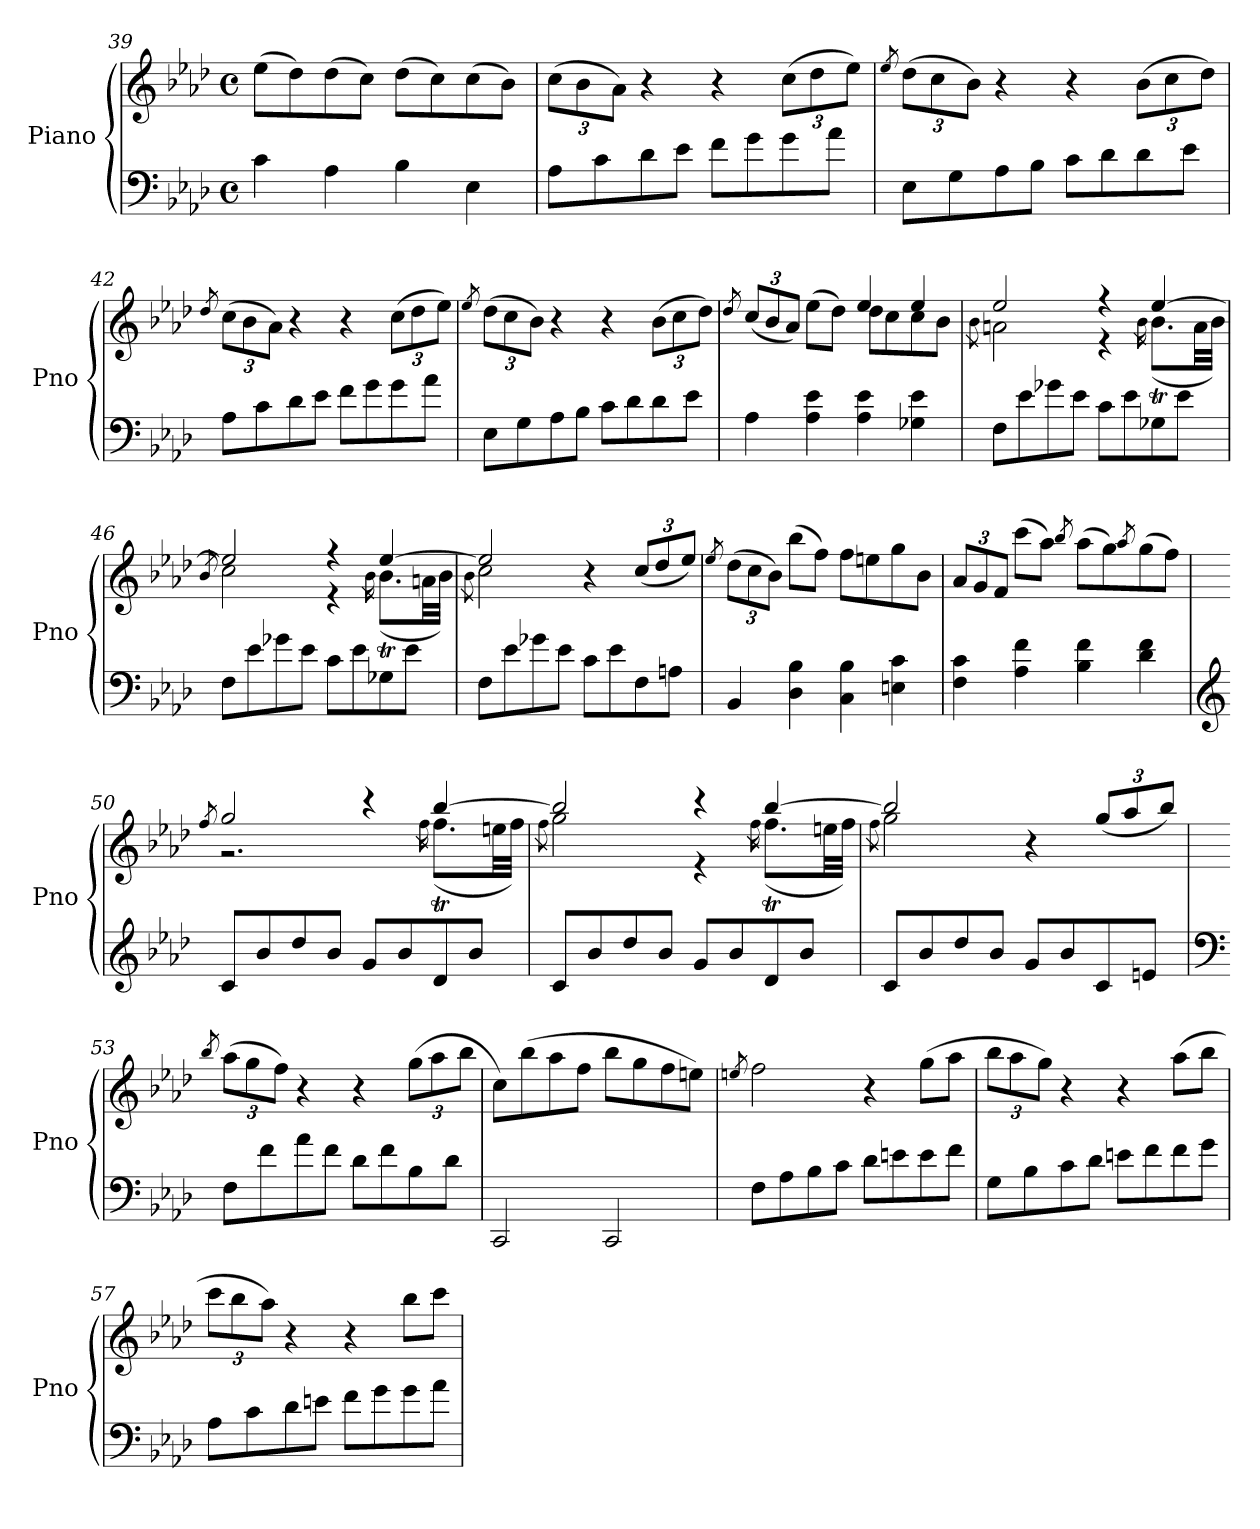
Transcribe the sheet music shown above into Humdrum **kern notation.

**kern	**kern
*part1	*part1
*staff2	*staff1
*I"Piano	*
*I'Pno	*
*clefF4	*clefG2
*k[b-e-a-d-]	*k[b-e-a-d-]
*M4/4	*M4/4
*met(c)	*met(c)
=39	=39
4c\	(>8ee-\L
.	8dd-\)
4A-\	(>8dd-\
.	8cc\J)
4B-\	(>8dd-\L
.	8cc\)
4E-\	(>8cc\
.	8b-\J)
=40	=40
*	*Xbrackettup
8A-\L	(>12cc\L
.	12b-\
8c\	.
.	12a-\J)
8d-\	4r
8e-\J	.
8f\L	4r
8g\	.
8g\	(>12cc\L
.	12dd-\
8a-\J	.
.	12ee-\J)
!!LO:PB:g=z
=41	=41
.	8qee-/
8E-\L	(>12dd-\L
.	12cc\
8G\	.
.	12b-\J)
8A-\	4r
8B-\J	.
8c\L	4r
8d-\	.
8d-\	(>12b-\L
.	12cc\
8e-\J	.
.	12dd-\J)
=42	=42
.	8qdd-/
8A-\L	(>12cc\L
.	12b-\
8c\	.
.	12a-\J)
8d-\	4r
8e-\J	.
8f\L	4r
8g\	.
8g\	(>12cc\L
.	12dd-\
8a-\J	.
.	12ee-\J)
=43	=43
.	8qee-/
8E-\L	(>12dd-\L
.	12cc\
8G\	.
.	12b-\J)
8A-\	4r
8B-\J	.
8c\L	4r
8d-\	.
8d-\	(>12b-\L
.	12cc\
8e-\J	.
.	12dd-\J)
!!LO:LB:g=z
=44	=44
.	8qdd-/
*	*^
4A-\	(>12cc/L	2rFyy
.	12b-/	.
.	12a-/J)	.
4A-\ 4e-\	(>8ee-\L	.
.	8dd-\J)	.
4A-\ 4e-\	4ee-/	8dd-\L
.	.	8cc\
4G-X\ 4e-\	4ee-/	8cc\
.	.	8b-\J
=45	=45	=45
.	.	8qb-\
8F\L	2ee-/	2an\
8e-\	.	.
8g-X\	.	.
8e-\J	.	.
8c\L	4r	4r
8e-\	.	.
.	.	16qb-\
8G-X\	[4ee-/	(<8.b-T\L
8e-\J	.	.
.	.	32a\LL
.	.	32b-\JJJ)
=46	=46	=46
.	.	8qb-/
8F\L	2ee-/]	2cc\
8e-\	.	.
8g-X\	.	.
8e-\J	.	.
8c\L	4r	4r
8e-\	.	.
.	.	16qb-\
8G-X\	[4ee-/	(<8.b-T\L
8e-\J	.	.
.	.	32an\LL
.	.	32b-\JJJ)
!!LO:LB:g=z	!!
=47	=47	=47
.	.	8qb-\
8F\L	2ee-/]	2cc\
8e-\	.	.
8g-X\	.	.
8e-\J	.	.
8c\L	4r	2rFyy
8e-\	.	.
8F\	(>12cc/L	.
.	12dd-/	.
8An\J	.	.
.	12ee-/J)	.
*	*v	*v
=48	=48
.	8qee-/
4BB-/	(>12dd-\L
.	12cc\
.	12b-\J)
4D-\ 4B-\	(>8bb-\L
.	8ff\J)
4C\ 4B-\	8ff\L
.	8een\
4En\ 4c\	8gg\
.	8b-\J
=49	=49
4F\ 4c\	12a-/L
.	12g/
.	12f/J
4A-\ 4f\	(>8ccc\L
.	8aa-\J)
.	8qbb-/
4B-\ 4f\	(>8aa-\L
.	8gg\)
.	8qaa-/
4d-\ 4f\	(>8gg\
.	8ff\J)
!!LO:LB:g=z
=50	=50
*clefG2	*
.	8qff/
*	*^
8c/L	2gg/	2.r
8b-/	.	.
8dd-/	.	.
8b-/J	.	.
8g/L	4r	.
8b-/	.	.
.	.	16qff\
8d-/	[4bb-/	(<8.ffT\L
8b-/J	.	.
.	.	32een\LL
.	.	32ff\JJJ)
=51	=51	=51
.	.	8qff\
8c/L	2bb-/]	2gg\
8b-/	.	.
8dd-/	.	.
8b-/J	.	.
8g/L	4r	4r
8b-/	.	.
.	.	16qff\
8d-/	[4bb-/	(<8.ffT\L
8b-/J	.	.
.	.	32een\LL
.	.	32ff\JJJ)
=52	=52	=52
.	.	8qff\
8c/L	2bb-/]	2gg\
8b-/	.	.
8dd-/	.	.
8b-/J	.	.
8g/L	4r	2rFyy
8b-/	.	.
8c/	(>12gg/L	.
.	12aa-/	.
8en/J	.	.
.	12bb-/J)	.
*	*v	*v
!!LO:LB:g=z
=53	=53
*clefF4	*
.	8qbb-/
8F\L	(>12aa-\L
.	12gg\
8f\	.
.	12ff\J)
8a-\	4r
8f\J	.
8d-\L	4r
8f\	.
8B-\	(>12gg\L
.	12aa-\
8d-\J	.
.	12bb-\J
=54	=54
2CC/	8cc\L)
.	(>8bb-\
.	8aa-\
.	8ff\J
2CC/	8bb-\L
.	8gg\
.	8ff\
.	8een\J)
=55	=55
.	8qeen/
8F\L	2ff\
8A-\	.
8B-\	.
8c\J	.
8d-\L	4r
8en\	.
8e\	(>8gg\L
8f\J	8aa-\J
!!LO:PB:g=z
=56	=56
8G\L	12bb-\L
.	12aa-\
8B-\	.
.	12gg\J)
8c\	4r
8d-\J	.
8en\L	4r
8f\	.
8f\	(>8aa-\L
8g\J	8bb-\J
!!LO:LB:g=z
=57	=57
8A-\L	12ccc\L
.	12bb-\
8c\	.
.	12aa-\J)
8d-\	4r
8en\J	.
8f\L	4r
8g\	.
8g\	8bb-\L
8a-\J	8ccc\J
=	=
*-	*-
